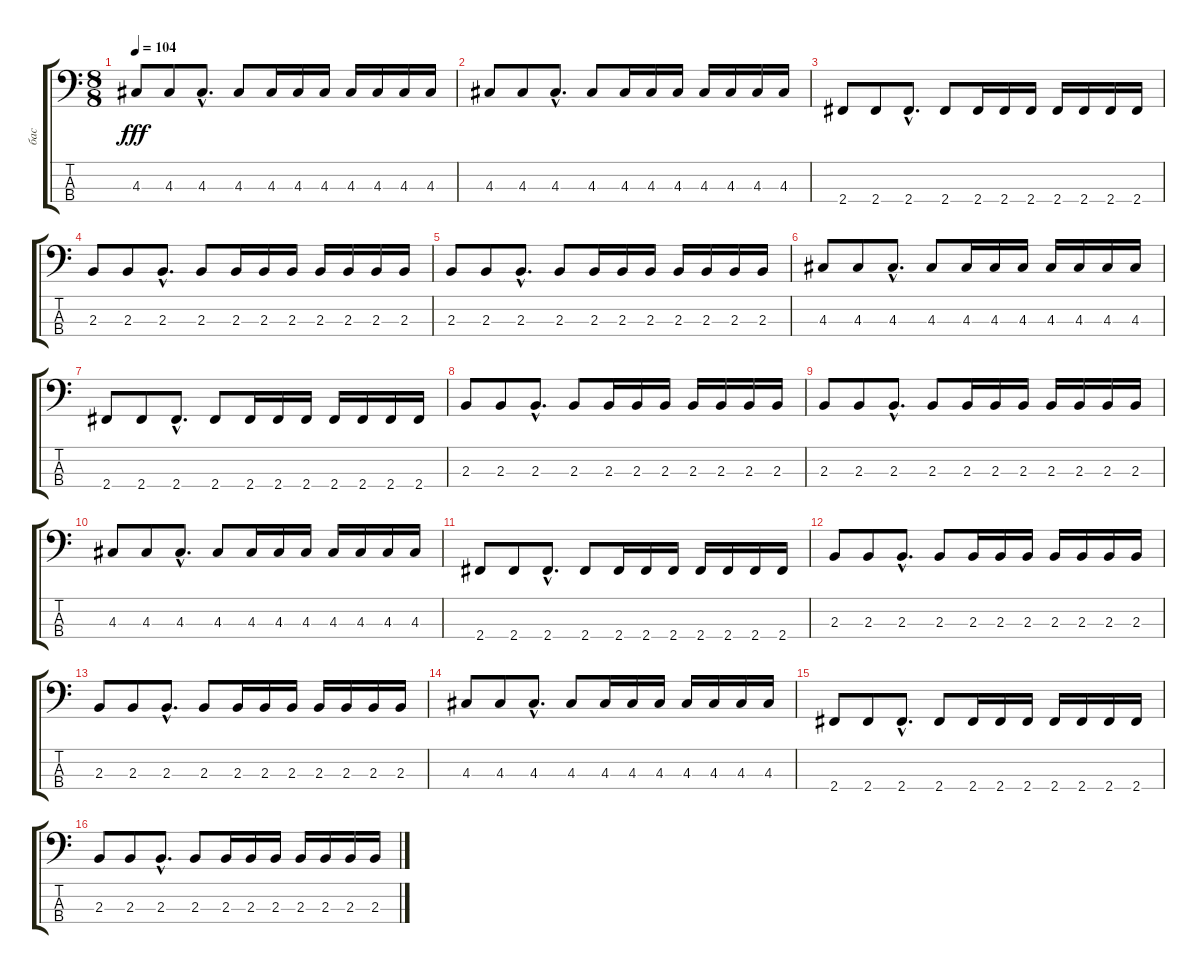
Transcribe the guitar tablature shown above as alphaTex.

\track ("бас" "бас") {instrument slapbass1}
\staff {score tabs}
\tuning (G2 D2 A1 E1) {hide}
\ts (8 8)
\tempo 104
\clef f4
\ks c
4.3.8{dy fff} 4.3.8 4.3{hac}.8{d} 4.3.8 4.3.16 4.3.16 4.3.16 4.3.16 4.3.16 4.3.16 4.3.16 |
4.3.8 4.3.8 4.3{hac}.8{d} 4.3.8 4.3.16 4.3.16 4.3.16 4.3.16 4.3.16 4.3.16 4.3.16 |
2.4.8 2.4.8 2.4{hac}.8{d} 2.4.8 2.4.16 2.4.16 2.4.16 2.4.16 2.4.16 2.4.16 2.4.16 |
2.3.8 2.3.8 2.3{hac}.8{d} 2.3.8 2.3.16 2.3.16 2.3.16 2.3.16 2.3.16 2.3.16 2.3.16 |
2.3.8 2.3.8 2.3{hac}.8{d} 2.3.8 2.3.16 2.3.16 2.3.16 2.3.16 2.3.16 2.3.16 2.3.16 |
4.3.8 4.3.8 4.3{hac}.8{d} 4.3.8 4.3.16 4.3.16 4.3.16 4.3.16 4.3.16 4.3.16 4.3.16 |
2.4.8 2.4.8 2.4{hac}.8{d} 2.4.8 2.4.16 2.4.16 2.4.16 2.4.16 2.4.16 2.4.16 2.4.16 |
2.3.8 2.3.8 2.3{hac}.8{d} 2.3.8 2.3.16 2.3.16 2.3.16 2.3.16 2.3.16 2.3.16 2.3.16 |
2.3.8 2.3.8 2.3{hac}.8{d} 2.3.8 2.3.16 2.3.16 2.3.16 2.3.16 2.3.16 2.3.16 2.3.16 |
4.3.8 4.3.8 4.3{hac}.8{d} 4.3.8 4.3.16 4.3.16 4.3.16 4.3.16 4.3.16 4.3.16 4.3.16 |
2.4.8 2.4.8 2.4{hac}.8{d} 2.4.8 2.4.16 2.4.16 2.4.16 2.4.16 2.4.16 2.4.16 2.4.16 |
2.3.8 2.3.8 2.3{hac}.8{d} 2.3.8 2.3.16 2.3.16 2.3.16 2.3.16 2.3.16 2.3.16 2.3.16 |
2.3.8 2.3.8 2.3{hac}.8{d} 2.3.8 2.3.16 2.3.16 2.3.16 2.3.16 2.3.16 2.3.16 2.3.16 |
4.3.8 4.3.8 4.3{hac}.8{d} 4.3.8 4.3.16 4.3.16 4.3.16 4.3.16 4.3.16 4.3.16 4.3.16 |
2.4.8 2.4.8 2.4{hac}.8{d} 2.4.8 2.4.16 2.4.16 2.4.16 2.4.16 2.4.16 2.4.16 2.4.16 |
2.3.8 2.3.8 2.3{hac}.8{d} 2.3.8 2.3.16 2.3.16 2.3.16 2.3.16 2.3.16 2.3.16 2.3.16
